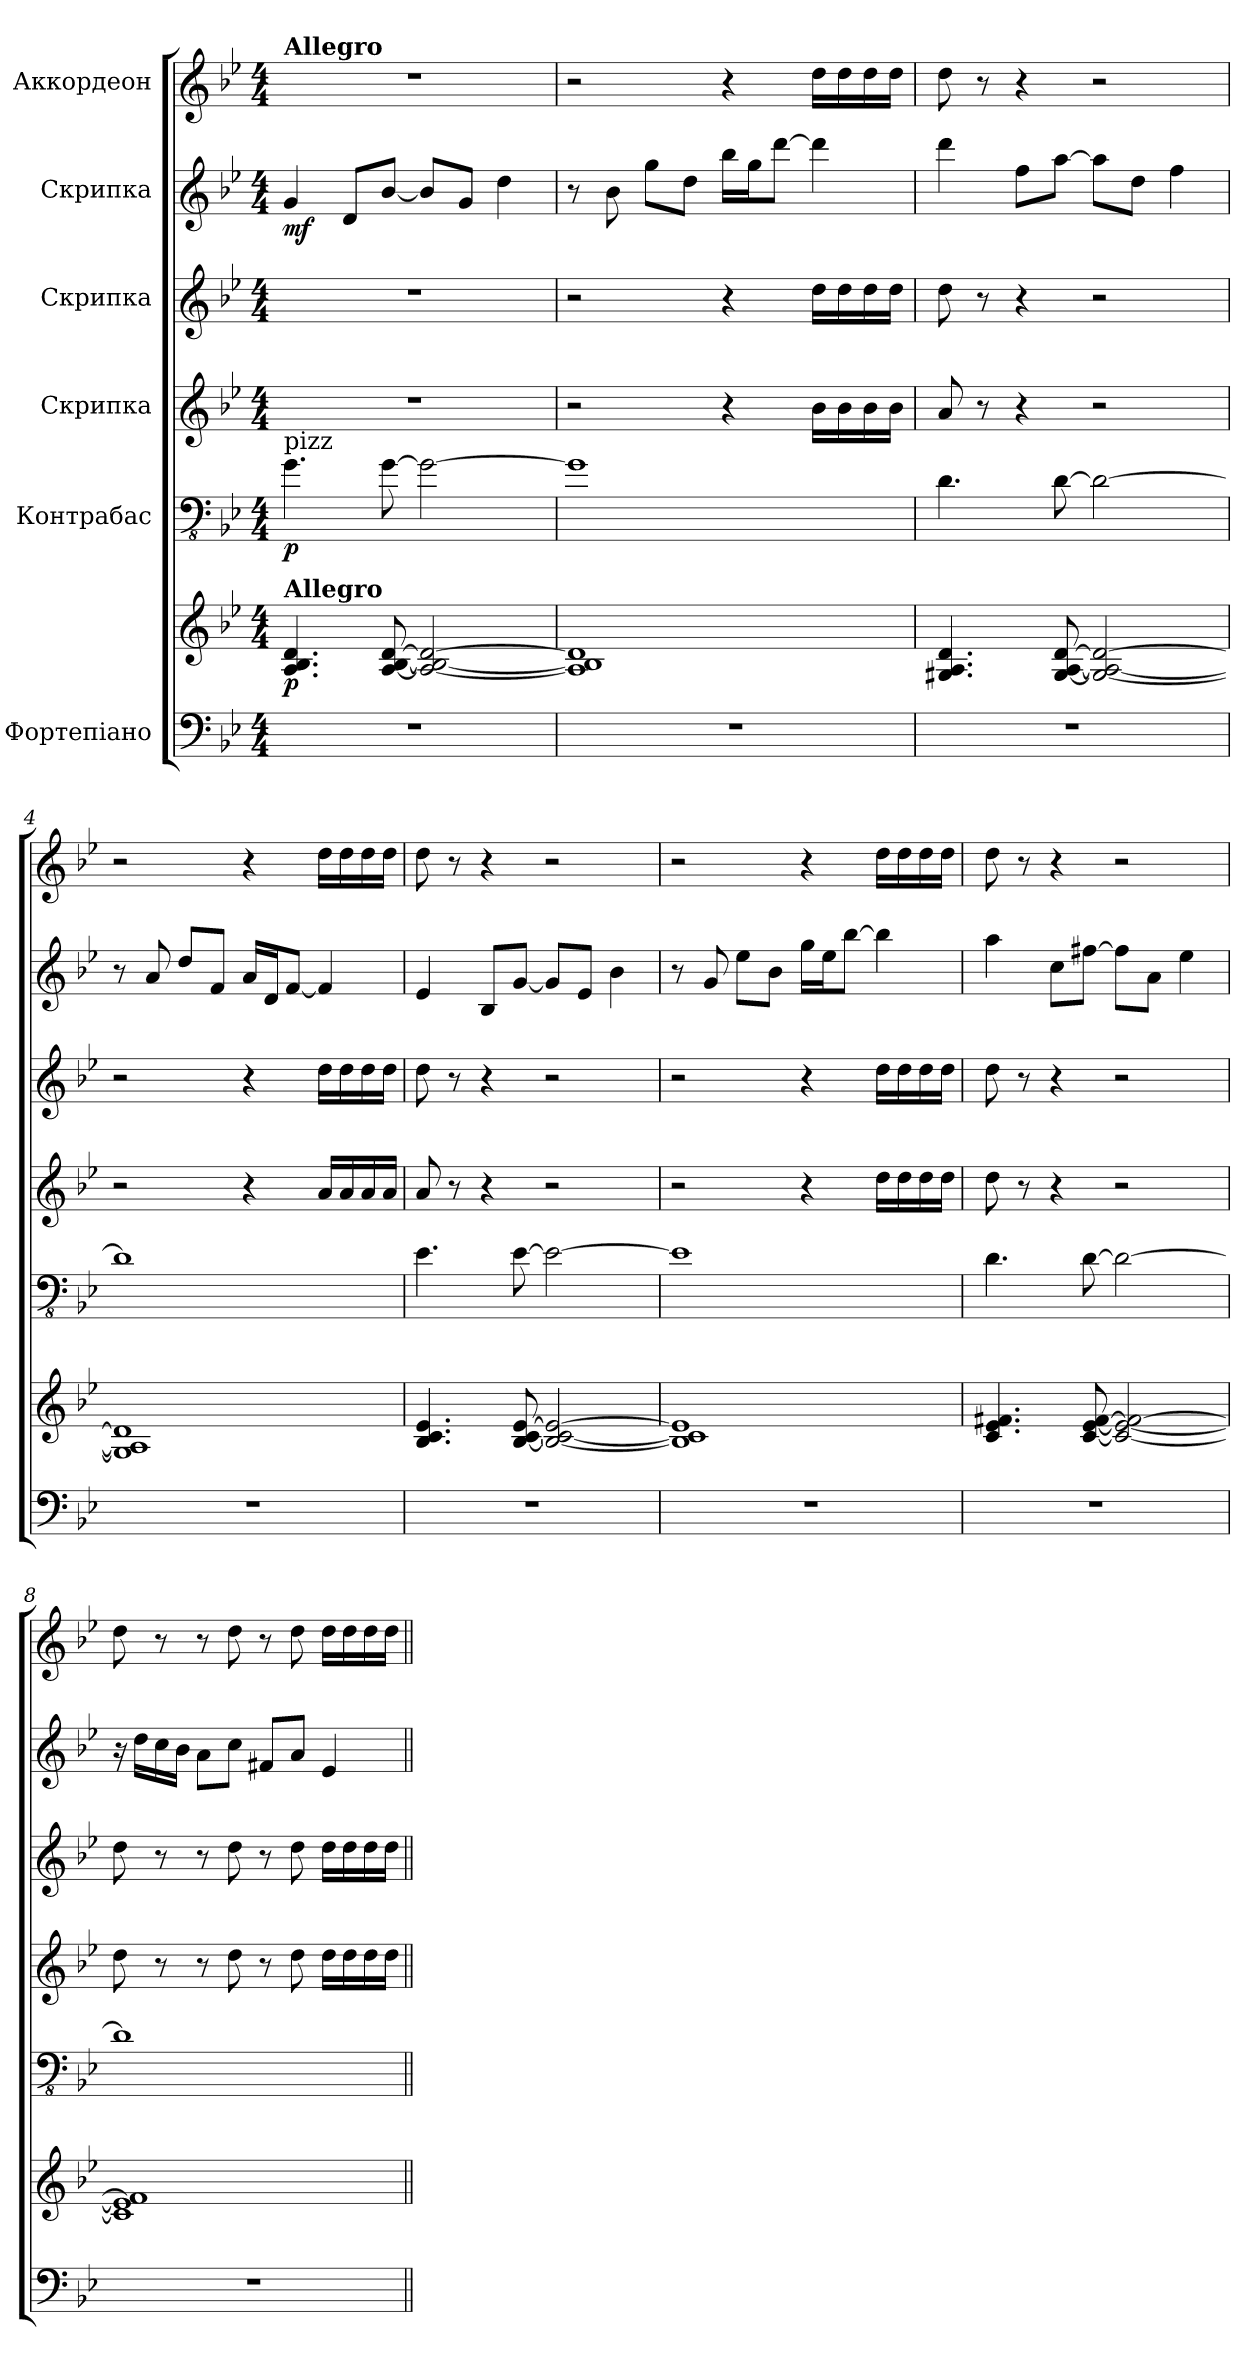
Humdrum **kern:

**kern	**kern	**dynam	**kern	**dynam	**kern	**kern	**kern	**dynam	**kern
*part6	*part6	*part6	*part5	*part5	*part4	*part3	*part2	*part2	*part1
*staff7	*staff6	*staff6/7	*staff5	*staff5	*staff4	*staff3	*staff2	*staff2	*staff1
*I"Фортепіано	*	*	*I"Контрабас	*	*I"Скрипка	*I"Скрипка	*I"Скрипка	*	*I"Аккордеон
*clefF4	*clefG2	*	*clefFv4	*	*clefG2	*clefG2	*clefG2	*	*clefG2
*	*	*	*ITrd7c12	*	*	*	*	*	*
*k[b-e-]	*k[b-e-]	*	*k[b-e-]	*	*k[b-e-]	*k[b-e-]	*k[b-e-]	*	*k[b-e-]
*g:	*g:	*	*	*	*g:	*g:	*g:	*	*g:
*M4/4	*M4/4	*	*M4/4	*	*M4/4	*M4/4	*M4/4	*	*M4/4
*MM120	*MM120	*	*MM120	*	*MM120	*MM120	*MM120	*	*MM120
=1	=1	=1	=1	=1	=1	=1	=1	=1	=1
!	!	!	!	!	!	!	!	!	!LO:TX:a:B:t=Allegro
!	!	!	!LO:TX:a:t=pizz	!	!	!	!	!	!
!	!LO:TX:a:B:t=Allegro	!	!	!	!	!	!	!	!
!	!	!LO:DY:b	!	!LO:DY:b	!	!	!	!LO:DY:b	!
1r	4.A/ 4.B-/ 4.d/	p	4.GG\	p	1r	1r	4g/	mf	1r
.	.	.	.	.	.	.	8d/L	.	.
.	[8A/ [8B-/ [8d/	.	[8GG\	.	.	.	[8b-/J	.	.
.	2A/_ 2B-/_ 2d/_	.	2GG\_	.	.	.	8b-/L]	.	.
.	.	.	.	.	.	.	8g/J	.	.
.	.	.	.	.	.	.	4dd\	.	.
=2	=2	=2	=2	=2	=2	=2	=2	=2	=2
1r	1A] 1B-] 1d]	.	1GG]	.	2r	2r	8r	.	2r
.	.	.	.	.	.	.	8b-\	.	.
.	.	.	.	.	.	.	8gg\L	.	.
.	.	.	.	.	.	.	8dd\J	.	.
.	.	.	.	.	4r	4r	16bb-\LL	.	4r
.	.	.	.	.	.	.	16gg\J	.	.
.	.	.	.	.	.	.	[8ddd\J	.	.
.	.	.	.	.	16b-\LL	16dd\LL	4ddd\]	.	16dd\LL
.	.	.	.	.	16b-\	16dd\	.	.	16dd\
.	.	.	.	.	16b-\	16dd\	.	.	16dd\
.	.	.	.	.	16b-\JJ	16dd\JJ	.	.	16dd\JJ
=3	=3	=3	=3	=3	=3	=3	=3	=3	=3
1r	4.G#X/ 4.A/ 4.d/	.	4.DD\	.	8a/	8dd\	4ddd\	.	8dd\
.	.	.	.	.	8r	8r	.	.	8r
.	.	.	.	.	4r	4r	8ff\L	.	4r
.	[8G#/ [8A/ [8d/	.	[8DD\	.	.	.	[8aa\J	.	.
.	2G#/_ 2A/_ 2d/_	.	2DD\_	.	2r	2r	8aa\L]	.	2r
.	.	.	.	.	.	.	8dd\J	.	.
.	.	.	.	.	.	.	4ff\	.	.
=4	=4	=4	=4	=4	=4	=4	=4	=4	=4
1r	1G#] 1A] 1d]	.	1DD]	.	2r	2r	8r	.	2r
.	.	.	.	.	.	.	8a/	.	.
.	.	.	.	.	.	.	8dd/L	.	.
.	.	.	.	.	.	.	8f/J	.	.
.	.	.	.	.	4r	4r	16a/LL	.	4r
.	.	.	.	.	.	.	16d/J	.	.
.	.	.	.	.	.	.	[8f/J	.	.
.	.	.	.	.	16a/LL	16dd\LL	4f/]	.	16dd\LL
.	.	.	.	.	16a/	16dd\	.	.	16dd\
.	.	.	.	.	16a/	16dd\	.	.	16dd\
.	.	.	.	.	16a/JJ	16dd\JJ	.	.	16dd\JJ
=5	=5	=5	=5	=5	=5	=5	=5	=5	=5
1r	4.B-/ 4.c/ 4.e-/	.	4.EE-\	.	8a/	8dd\	4e-/	.	8dd\
.	.	.	.	.	8r	8r	.	.	8r
.	.	.	.	.	4r	4r	8B-/L	.	4r
.	[8B-/ [8c/ [8e-/	.	[8EE-\	.	.	.	[8g/J	.	.
.	2B-/_ 2c/_ 2e-/_	.	2EE-\_	.	2r	2r	8g/L]	.	2r
.	.	.	.	.	.	.	8e-/J	.	.
.	.	.	.	.	.	.	4b-\	.	.
=6	=6	=6	=6	=6	=6	=6	=6	=6	=6
1r	1B-] 1c] 1e-]	.	1EE-]	.	2r	2r	8r	.	2r
.	.	.	.	.	.	.	8g/	.	.
.	.	.	.	.	.	.	8ee-\L	.	.
.	.	.	.	.	.	.	8b-\J	.	.
.	.	.	.	.	4r	4r	16gg\LL	.	4r
.	.	.	.	.	.	.	16ee-\J	.	.
.	.	.	.	.	.	.	[8bb-\J	.	.
.	.	.	.	.	16dd\LL	16dd\LL	4bb-\]	.	16dd\LL
.	.	.	.	.	16dd\	16dd\	.	.	16dd\
.	.	.	.	.	16dd\	16dd\	.	.	16dd\
.	.	.	.	.	16dd\JJ	16dd\JJ	.	.	16dd\JJ
!!LO:LB:g=z
=7	=7	=7	=7	=7	=7	=7	=7	=7	=7
1r	4.c/ 4.e-/ 4.f#X/	.	4.DD\	.	8dd\	8dd\	4aa\	.	8dd\
.	.	.	.	.	8r	8r	.	.	8r
.	.	.	.	.	4r	4r	8cc\L	.	4r
.	[8c/ [8e-/ [8f#/	.	[8DD\	.	.	.	[8ff#X\J	.	.
.	2c/_ 2e-/_ 2f#/_	.	2DD\_	.	2r	2r	8ff#\L]	.	2r
.	.	.	.	.	.	.	8a\J	.	.
.	.	.	.	.	.	.	4ee-\	.	.
=8	=8	=8	=8	=8	=8	=8	=8	=8	=8
1r	1c] 1e-] 1f#]	.	1DD]	.	8dd\	8dd\	16r	.	8dd\
.	.	.	.	.	.	.	16dd\LL	.	.
.	.	.	.	.	8r	8r	16cc\	.	8r
.	.	.	.	.	.	.	16b-\JJ	.	.
.	.	.	.	.	8r	8r	8a\L	.	8r
.	.	.	.	.	8dd\	8dd\	8cc\J	.	8dd\
.	.	.	.	.	8r	8r	8f#X/L	.	8r
.	.	.	.	.	8dd\	8dd\	8a/J	.	8dd\
.	.	.	.	.	16dd\LL	16dd\LL	4e-/	.	16dd\LL
.	.	.	.	.	16dd\	16dd\	.	.	16dd\
.	.	.	.	.	16dd\	16dd\	.	.	16dd\
.	.	.	.	.	16dd\JJ	16dd\JJ	.	.	16dd\JJ
=||	=||	=||	=||	=||	=||	=||	=||	=||	=||
*-	*-	*-	*-	*-	*-	*-	*-	*-	*-
